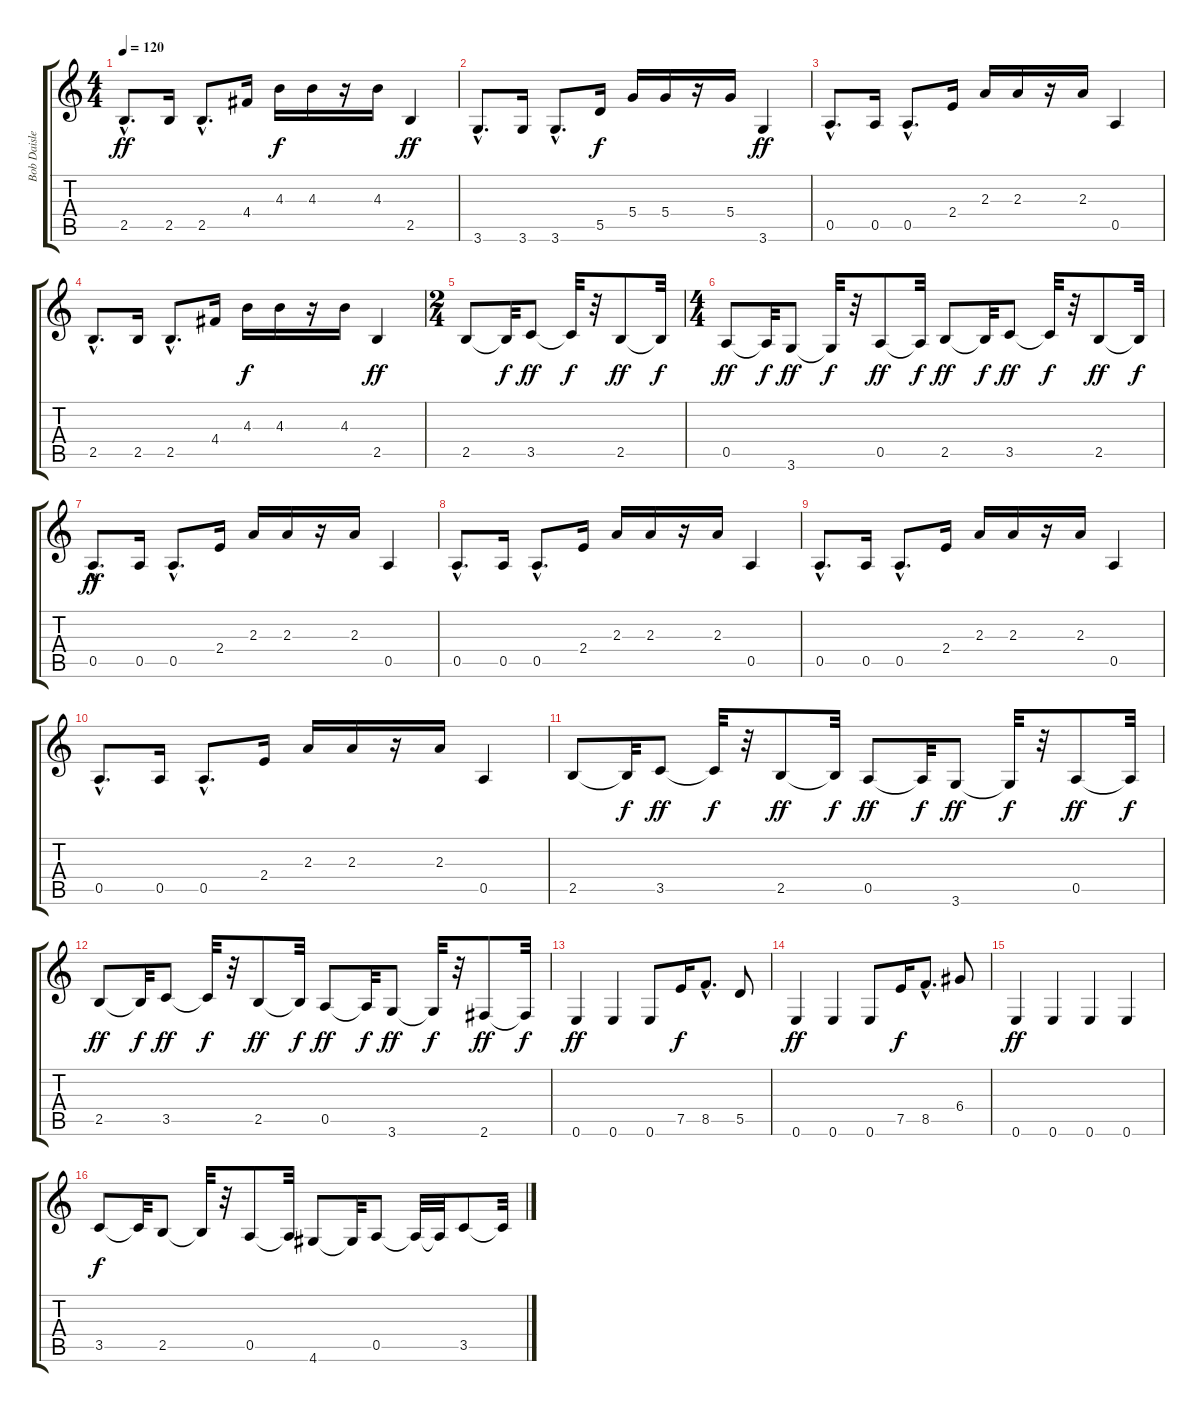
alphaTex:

\track ("Bob Daisley" "Bob Daisle") {instrument electricbassfinger}
\staff {score tabs}
\tuning (E4 B3 G3 D3 A2 E2) {hide}
\ts (4 4)
\tempo 120
\clef g2
\ks c
2.5{hac}.8{d dy ff} 2.5.16 2.5{hac}.8{d} 4.4.16 4.3.16{dy f} 4.3.16 r.16 4.3.16 2.5.4{dy ff} |
3.6{hac}.8{d} 3.6.16 3.6{hac}.8{d} 5.5.16{dy f} 5.4.16 5.4.16 r.16 5.4.16 3.6.4{dy ff} |
0.5{hac}.8{d} 0.5.16 0.5{hac}.8{d} 2.4.16 2.3.16 2.3.16 r.16 2.3.16 0.5.4 |
2.5{hac}.8{d} 2.5.16 2.5{hac}.8{d} 4.4.16 4.3.16{dy f} 4.3.16 r.16 4.3.16 2.5.4{dy ff} |
\ts (2 4)
2.5.8 2.5{t}.32{dy f} 3.5.8{dy ff} 3.5{t}.32{dy f} r.32 2.5.8{dy ff} 2.5{t}.32{dy f} |
\ts (4 4)
0.5.8{dy ff} 0.5{t}.32{dy f} 3.6.8{dy ff} 3.6{t}.32{dy f} r.32 0.5.8{dy ff} 0.5{t}.32{dy f} 2.5.8{dy ff} 2.5{t}.32{dy f} 3.5.8{dy ff} 3.5{t}.32{dy f} r.32 2.5.8{dy ff} 2.5{t}.32{dy f} |
0.5{hac}.8{d dy ff} 0.5.16 0.5{hac}.8{d} 2.4.16 2.3.16 2.3.16 r.16 2.3.16 0.5.4 |
0.5{hac}.8{d} 0.5.16 0.5{hac}.8{d} 2.4.16 2.3.16 2.3.16 r.16 2.3.16 0.5.4 |
0.5{hac}.8{d} 0.5.16 0.5{hac}.8{d} 2.4.16 2.3.16 2.3.16 r.16 2.3.16 0.5.4 |
0.5{hac}.8{d} 0.5.16 0.5{hac}.8{d} 2.4.16 2.3.16 2.3.16 r.16 2.3.16 0.5.4 |
2.5.8 2.5{t}.32{dy f} 3.5.8{dy ff} 3.5{t}.32{dy f} r.32 2.5.8{dy ff} 2.5{t}.32{dy f} 0.5.8{dy ff} 0.5{t}.32{dy f} 3.6.8{dy ff} 3.6{t}.32{dy f} r.32 0.5.8{dy ff} 0.5{t}.32{dy f} |
2.5.8{dy ff} 2.5{t}.32{dy f} 3.5.8{dy ff} 3.5{t}.32{dy f} r.32 2.5.8{dy ff} 2.5{t}.32{dy f} 0.5.8{dy ff} 0.5{t}.32{dy f} 3.6.8{dy ff} 3.6{t}.32{dy f} r.32 2.6.8{dy ff} 2.6{t}.32{dy f} |
0.6.4{dy ff} 0.6.4 0.6.8 7.5.16{dy f} 8.5{hac}.8{d} 5.5.8 |
0.6.4{dy ff} 0.6.4 0.6.8 7.5.16{dy f} 8.5{hac}.8{d} 6.4.8 |
0.6.4{dy ff} 0.6.4 0.6.4 0.6.4 |
3.5.8{dy f} 3.5{t}.32 2.5.8 2.5{t}.32 r.32 0.5.8 0.5{t}.32 4.6.8 4.6{t}.32 0.5.8 0.5{t}.32 0.5{t}.32 3.5.8 3.5{t}.32
